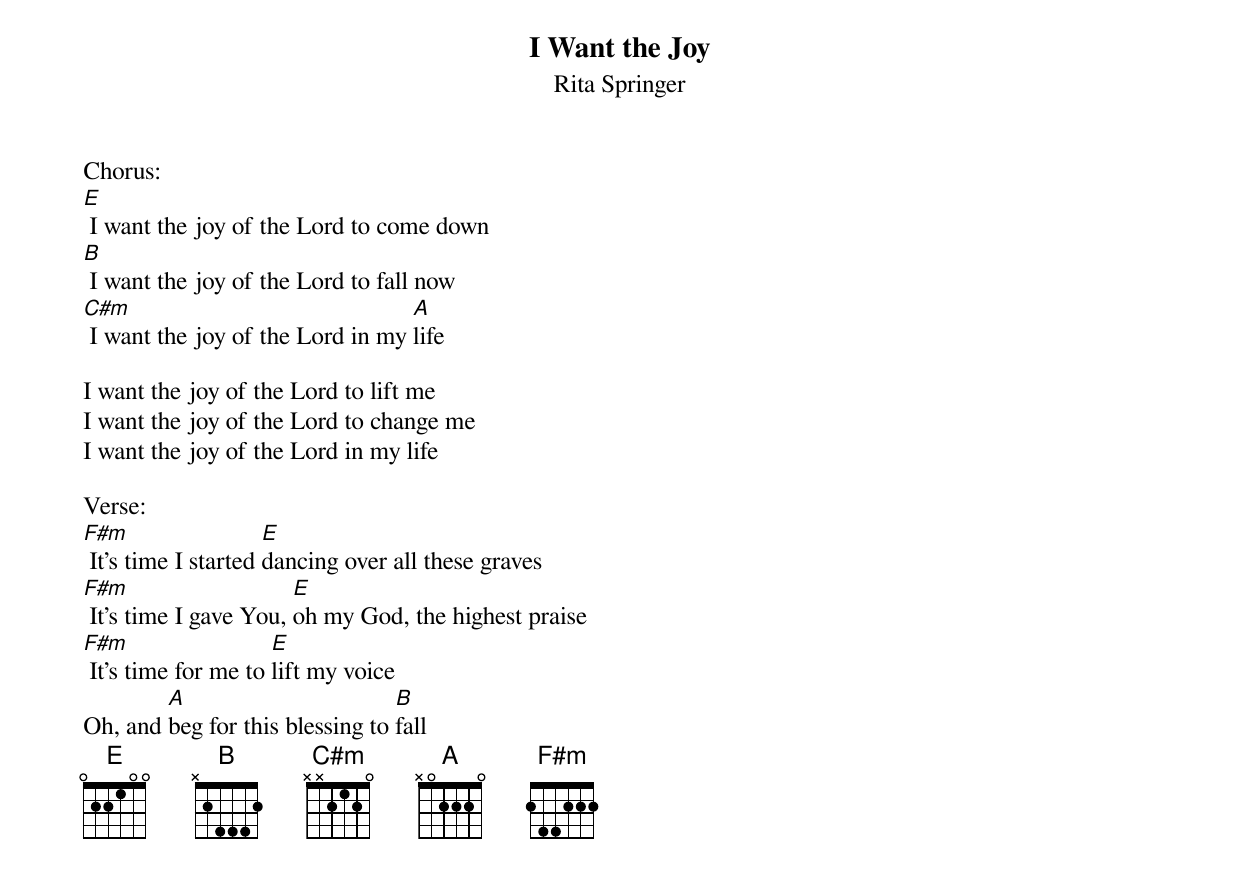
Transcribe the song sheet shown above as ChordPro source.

{title:I Want the Joy}
{subtitle:Rita Springer}
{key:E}

Chorus:
[E] I want the joy of the Lord to come down
[B] I want the joy of the Lord to fall now
[C#m] I want the joy of the Lord in my [A]life

I want the joy of the Lord to lift me
I want the joy of the Lord to change me
I want the joy of the Lord in my life

Verse:
[F#m] It's time I started [E]dancing over all these graves
[F#m] It's time I gave You, [E]oh my God, the highest praise
[F#m] It's time for me to [E]lift my voice
Oh, and [A]beg for this blessing to [B]fall
